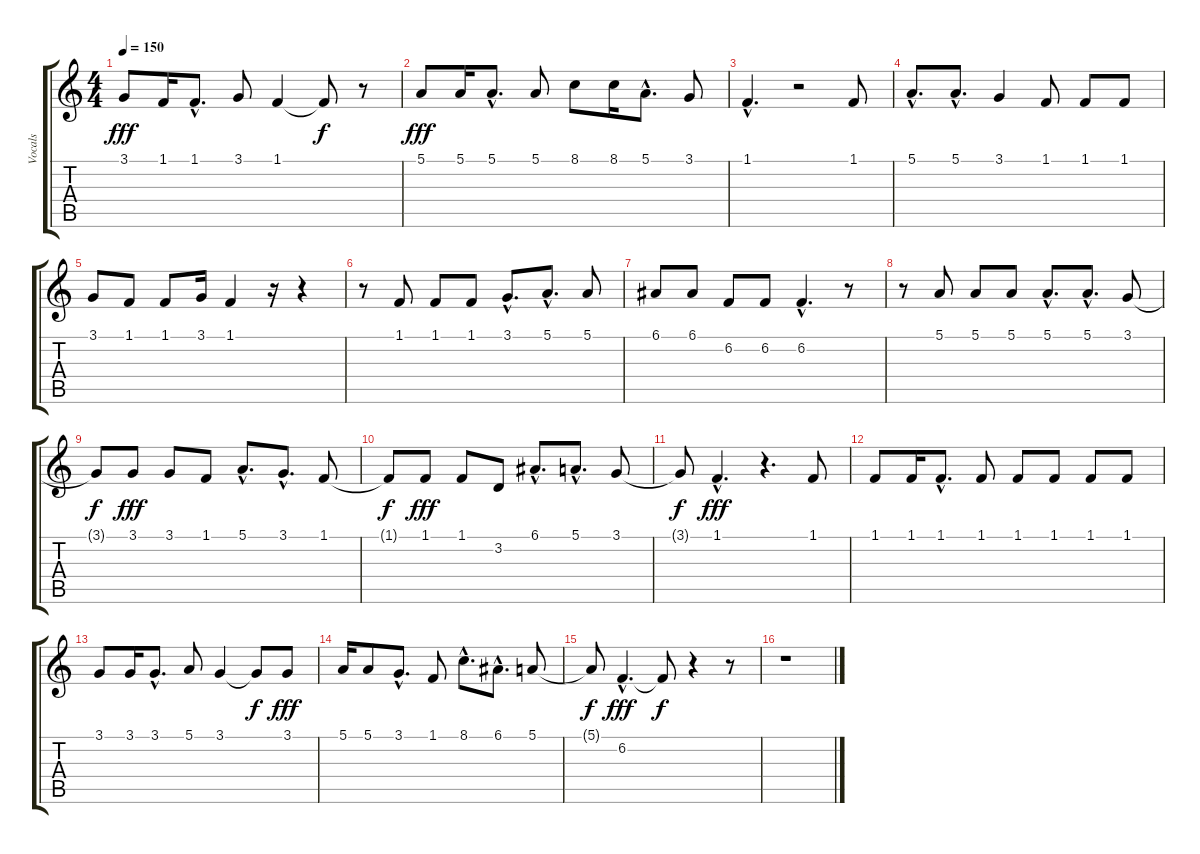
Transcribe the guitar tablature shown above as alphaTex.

\track ("Vocals" "Vocals") {instrument tenorsax}
\staff {score tabs}
\tuning (E4 B3 G3 D3 A2 E2) {hide}
\ts (4 4)
\tempo 150
\clef g2
\ks c
3.1.8{dy fff} 1.1.16 1.1{hac}.8{d} 3.1.8 1.1.4 1.1{t}.8{dy f} r.8 |
5.1.8{dy fff} 5.1.16 5.1{hac}.8{d} 5.1.8 8.1.8 8.1.16 5.1{hac}.8{d} 3.1.8 |
1.1{hac}.4{d} r.2 1.1.8 |
5.1{hac}.8{d} 5.1{hac}.8{d} 3.1.4 1.1.8 1.1.8 1.1.8 |
3.1.8 1.1.8 1.1.8 3.1.16 1.1.4 r.16 r.4 |
r.8 1.1.8 1.1.8 1.1.8 3.1{hac}.8{d} 5.1{hac}.8{d} 5.1.8 |
6.1.8 6.1.8 6.2.8 6.2.8 6.2{hac}.4{d} r.8 |
r.8 5.1.8 5.1.8 5.1.8 5.1{hac}.8{d} 5.1{hac}.8{d} 3.1.8 |
3.1{t}.8{dy f} 3.1.8{dy fff} 3.1.8 1.1.8 5.1{hac}.8{d} 3.1{hac}.8{d} 1.1.8 |
1.1{t}.8{dy f} 1.1.8{dy fff} 1.1.8 3.2.8 6.1{hac}.8{d} 5.1{hac}.8{d} 3.1.8 |
3.1{t}.8{dy f} 1.1{hac}.4{d dy fff} r.4{d} 1.1.8 |
1.1.8 1.1.16 1.1{hac}.8{d} 1.1.8 1.1.8 1.1.8 1.1.8 1.1.8 |
3.1.8 3.1.16 3.1{hac}.8{d} 5.1.8 3.1.4 3.1{t}.8{dy f} 3.1.8{dy fff} |
5.1.16 5.1.8 3.1{hac}.8{d} 1.1.8 8.1{hac}.8{d} 6.1{hac}.8{d} 5.1.8 |
5.1{t}.8{dy f} 6.2{hac}.4{d dy fff} 6.2{t}.8{dy f} r.4 r.8 |
r.1
